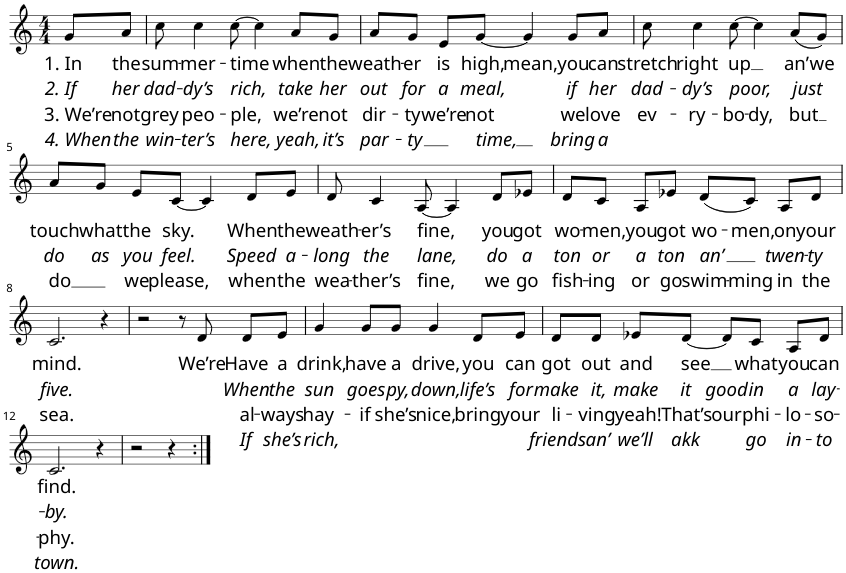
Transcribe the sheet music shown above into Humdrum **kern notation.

**kern	**text	**text	**text	**text
*part1	*part1	*part1	*part1	*part1
*staff1	*staff1	*staff1	*staff1	*staff1
*I"P1	*	*	*	*
*clefG2	*	*	*	*
*k[]	*	*	*	*
*M4/4	*	*	*	*
=1	=1	=1	=1	=1
!	!LO:LY:b	!LO:LY:b	!LO:LY:b	!LO:LY:b
8g/L	1. In	2. If	3. We’re	4. When
!	!LO:LY:b	!LO:LY:b	!LO:LY:b	!LO:LY:b
8a/J	the	her	not	the
=2	=2	=2	=2	=2
!	!LO:LY:b	!LO:LY:b	!LO:LY:b	!LO:LY:b
8cc\	sum-	dad-	grey	win-
!	!LO:LY:b	!LO:LY:b	!LO:LY:b	!LO:LY:b
4cc\	-mer-	-dy’s	peo-	-ter’s
!	!LO:LY:b	!LO:LY:b	!LO:LY:b	!LO:LY:b
[8cc\	-time	rich,	-ple,	here,
4cc\]	.	.	.	.
!	!LO:LY:b	!LO:LY:b	!LO:LY:b	!LO:LY:b
8a/L	when	take	we’re	yeah,
!	!LO:LY:b	!LO:LY:b	!LO:LY:b	!LO:LY:b
8g/J	the	her	not	it’s
=3	=3	=3	=3	=3
!	!LO:LY:b	!LO:LY:b	!LO:LY:b	!LO:LY:b
8a/L	weath-	out	dir-	par-
!	!LO:LY:b	!LO:LY:b	!LO:LY:b	!LO:LY:b
8g/J	-er	for	-ty	-ty
!	!LO:LY:b	!LO:LY:b	!LO:LY:b	!
8e/L	is	a	we’re	.
!	!LO:LY:b	!LO:LY:b	!LO:LY:b	!LO:LY:b
[8g/J	high,	meal,	not	time,
!	!LO:LY:b	!	!	!
4g/]	mean,	.	.	.
!	!LO:LY:b	!LO:LY:b	!LO:LY:b	!LO:LY:b
8g/L	you	if	we	bring
!	!LO:LY:b	!LO:LY:b	!LO:LY:b	!LO:LY:b
8a/J	can	her	love	a
=4	=4	=4	=4	=4
!	!LO:LY:b	!LO:LY:b	!LO:LY:b	!
8cc\	stretch	dad-	ev-	.
!	!LO:LY:b	!LO:LY:b	!LO:LY:b	!
4cc\	right	-dy’s	-ry-	.
!	!LO:LY:b	!LO:LY:b	!LO:LY:b	!
[8cc\	up	poor,	-bo-	.
!	!	!	!LO:LY:b	!
4cc\]	.	.	-dy,	.
!	!LO:LY:b	!LO:LY:b	!LO:LY:b	!
(8a/L	an’	just	but	.
!	!LO:LY:b	!	!	!
8g/J)	we	.	.	.
!!LO:LB:g=z
=5	=5	=5	=5	=5
!	!LO:LY:b	!LO:LY:b	!LO:LY:b	!
8a/L	touch	do	do	.
!	!LO:LY:b	!LO:LY:b	!	!
8g/J	what	as	.	.
!	!LO:LY:b	!LO:LY:b	!LO:LY:b	!
8e/L	the	you	we	.
!	!LO:LY:b	!LO:LY:b	!LO:LY:b	!
[8c/J	sky.	feel.	please,	.
4c/]	.	.	.	.
!	!LO:LY:b	!LO:LY:b	!LO:LY:b	!
8d/L	When	Speed	when	.
!	!LO:LY:b	!LO:LY:b	!LO:LY:b	!
8e/J	the	a-	the	.
=6	=6	=6	=6	=6
!	!LO:LY:b	!LO:LY:b	!LO:LY:b	!
8d/	weath-	-long	wea-	.
!	!LO:LY:b	!LO:LY:b	!LO:LY:b	!
4c/	-er’s	the	-ther’s	.
!	!LO:LY:b	!LO:LY:b	!LO:LY:b	!
[8A/	fine,	lane,	fine,	.
4A/]	.	.	.	.
!	!LO:LY:b	!LO:LY:b	!LO:LY:b	!
8d/L	you	do	we	.
!	!LO:LY:b	!LO:LY:b	!LO:LY:b	!
8e-X/J	got	a	go	.
=7	=7	=7	=7	=7
!	!LO:LY:b	!LO:LY:b	!LO:LY:b	!
8d/L	wo-	ton	fish-	.
!	!LO:LY:b	!LO:LY:b	!LO:LY:b	!
8c/J	-men,	or	-ing	.
!	!LO:LY:b	!LO:LY:b	!LO:LY:b	!
8A/L	you	a	or	.
!	!LO:LY:b	!LO:LY:b	!LO:LY:b	!
8e-X/J	got	ton	go	.
!	!LO:LY:b	!LO:LY:b	!LO:LY:b	!
(8d/L	wo-	an’	swim-	.
!	!LO:LY:b	!	!LO:LY:b	!
8c/J)	-men,	.	-ming	.
!	!LO:LY:b	!LO:LY:b	!LO:LY:b	!
8A/L	on	twen-	in	.
!	!LO:LY:b	!LO:LY:b	!LO:LY:b	!
8d/J	your	-ty	the	.
!!LO:LB:g=z
=8	=8	=8	=8	=8
!	!LO:LY:b	!LO:LY:b	!LO:LY:b	!
2.c/	mind.	five.	sea.	.
4r	.	.	.	.
=9	=9	=9	=9	=9
2r	.	.	.	.
8r	.	.	.	.
!	!LO:LY:b	!	!	!
8d/	We’re	.	.	.
!	!LO:LY:b	!LO:LY:b	!LO:LY:b	!LO:LY:b
8d/L	Have	When	al-	If
!	!LO:LY:b	!LO:LY:b	!LO:LY:b	!LO:LY:b
8e/J	a	the	-ways	she’s
=10	=10	=10	=10	=10
!	!LO:LY:b	!LO:LY:b	!LO:LY:b	!LO:LY:b
4g/	drink,	sun	hay-	rich,
!	!LO:LY:b	!LO:LY:b	!LO:LY:b	!
8g/L	have	goes	if	.
!	!LO:LY:b	!LO:LY:b	!LO:LY:b	!
8g/J	a	-py,	she’s	.
!	!LO:LY:b	!LO:LY:b	!LO:LY:b	!
4g/	drive,	down,	nice,	.
!	!LO:LY:b	!LO:LY:b	!LO:LY:b	!
8d/L	you	life’s	bring	.
!	!LO:LY:b	!LO:LY:b	!LO:LY:b	!
8e/J	can	for	your	.
=11	=11	=11	=11	=11
!	!LO:LY:b	!LO:LY:b	!LO:LY:b	!LO:LY:b
8d/L	got	make	li-	friends
!	!LO:LY:b	!LO:LY:b	!LO:LY:b	!LO:LY:b
8d/J	out	it,	-ving	an’
!	!LO:LY:b	!LO:LY:b	!LO:LY:b	!LO:LY:b
8e-X/L	and	make	yeah!	we’ll
!	!LO:LY:b	!LO:LY:b	!LO:LY:b	!LO:LY:b
[8d/J	see	it	That’s	akk
!	!	!LO:LY:b	!LO:LY:b	!
8d/L]	.	good	our	.
!	!LO:LY:b	!LO:LY:b	!LO:LY:b	!LO:LY:b
8c/J	what	in	phi-	go
!	!LO:LY:b	!LO:LY:b	!LO:LY:b	!LO:LY:b
8A/L	you	a	-lo-	in-
!	!LO:LY:b	!LO:LY:b	!LO:LY:b	!LO:LY:b
8d/J	can	lay-	-so-	-to
!!LO:LB:g=z
=12	=12	=12	=12	=12
!	!LO:LY:b	!LO:LY:b	!LO:LY:b	!LO:LY:b
2.c/	find.	-by.	-phy.	town.
4r	.	.	.	.
=13	=13	=13	=13	=13
2r	.	.	.	.
4r	.	.	.	.
=:|!	=:|!	=:|!	=:|!	=:|!
*-	*-	*-	*-	*-
